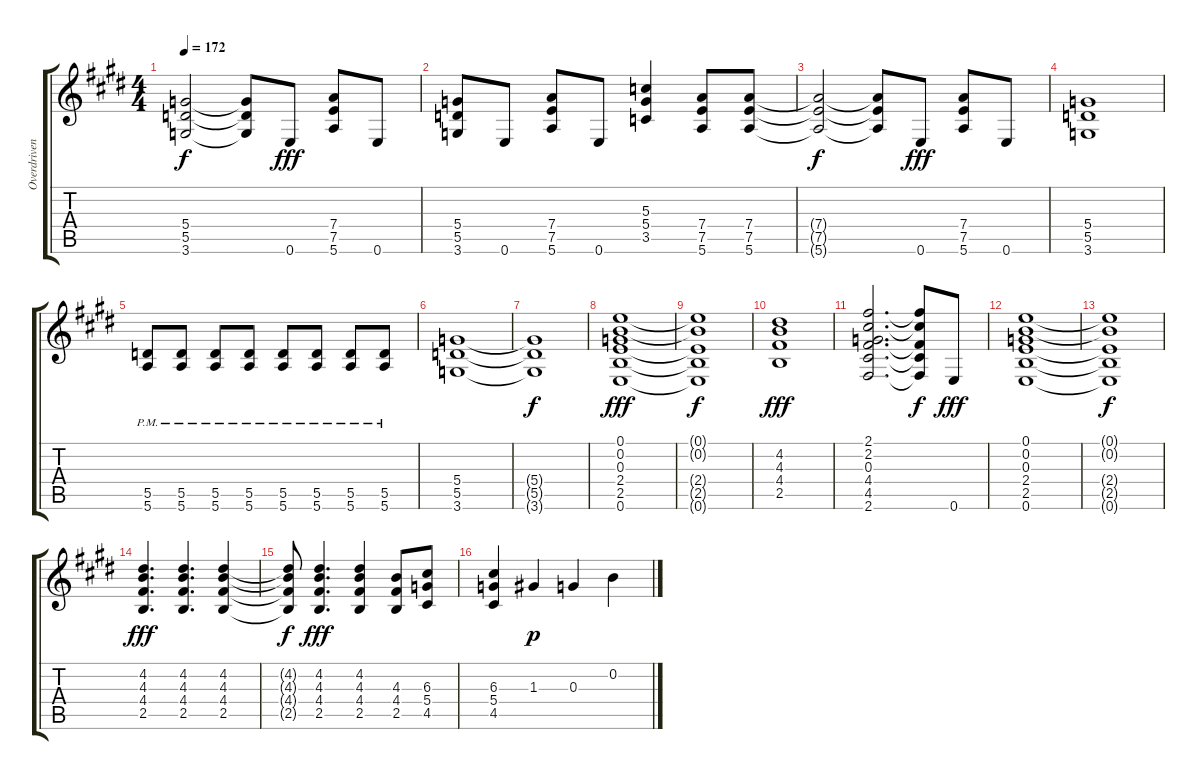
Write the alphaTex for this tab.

\track ("Overdriven Guitar 1" "Overdriven") {instrument overdrivenguitar}
\staff {score tabs}
\tuning (E4 B3 G3 D3 A2 E2) {hide}
\ts (4 4)
\tempo 172
\clef g2
\ks e
(5.4{t} 5.5{t} 3.6{t}).2{dy f} (5.4{t} 5.5{t} 3.6{t}).8 0.6.8{dy fff} (7.4 7.5 5.6).8 0.6.8 |
(5.4 5.5 3.6).8 0.6.8 (7.4 7.5 5.6).8 0.6.8 (5.3 5.4 3.5).4 (7.4 7.5 5.6).8 (7.4 7.5 5.6).8 |
(7.4{t} 7.5{t} 5.6{t}).2{dy f} (7.4{t} 7.5{t} 5.6{t}).8 0.6.8{dy fff} (7.4 7.5 5.6).8 0.6.8 |
(5.4 5.5 3.6).1 |
(5.5{pm} 5.6{pm}).8 (5.5{pm} 5.6{pm}).8 (5.5{pm} 5.6{pm}).8 (5.5{pm} 5.6{pm}).8 (5.5{pm} 5.6{pm}).8 (5.5{pm} 5.6{pm}).8 (5.5{pm} 5.6{pm}).8 (5.5{pm} 5.6{pm}).8 |
(5.4 5.5 3.6).1 |
(5.4{t} 5.5{t} 3.6{t}).1{dy f} |
(0.1 0.2 0.3 2.4 2.5 0.6).1{dy fff} |
(0.1{t} 0.2{t} 2.4{t} 2.5{t} 0.6{t}).1{dy f} |
(4.2 4.3 4.4 2.5).1{dy fff} |
(2.1 2.2 0.3 4.4 4.5 2.6).2{d} (2.1{t} 2.2{t} 4.4{t} 4.5{t} 2.6{t}).8{dy f} 0.6.8{dy fff} |
(0.1 0.2 0.3 2.4 2.5 0.6).1 |
(0.1{t} 0.2{t} 2.4{t} 2.5{t} 0.6{t}).1{dy f} |
(4.2 4.3 4.4 2.5).4{d dy fff} (4.2 4.3 4.4 2.5).4{d} (4.2 4.3 4.4 2.5).4 |
(4.2{t} 4.3{t} 4.4{t} 2.5{t}).8{dy f} (4.2 4.3 4.4 2.5).4{d dy fff} (4.2 4.3 4.4 2.5).4 (4.3 4.4 2.5).8 (6.3 5.4 4.5).8 |
(6.3 5.4 4.5).4 1.3.4{dy p volume 10} 0.3.4 0.2.4
